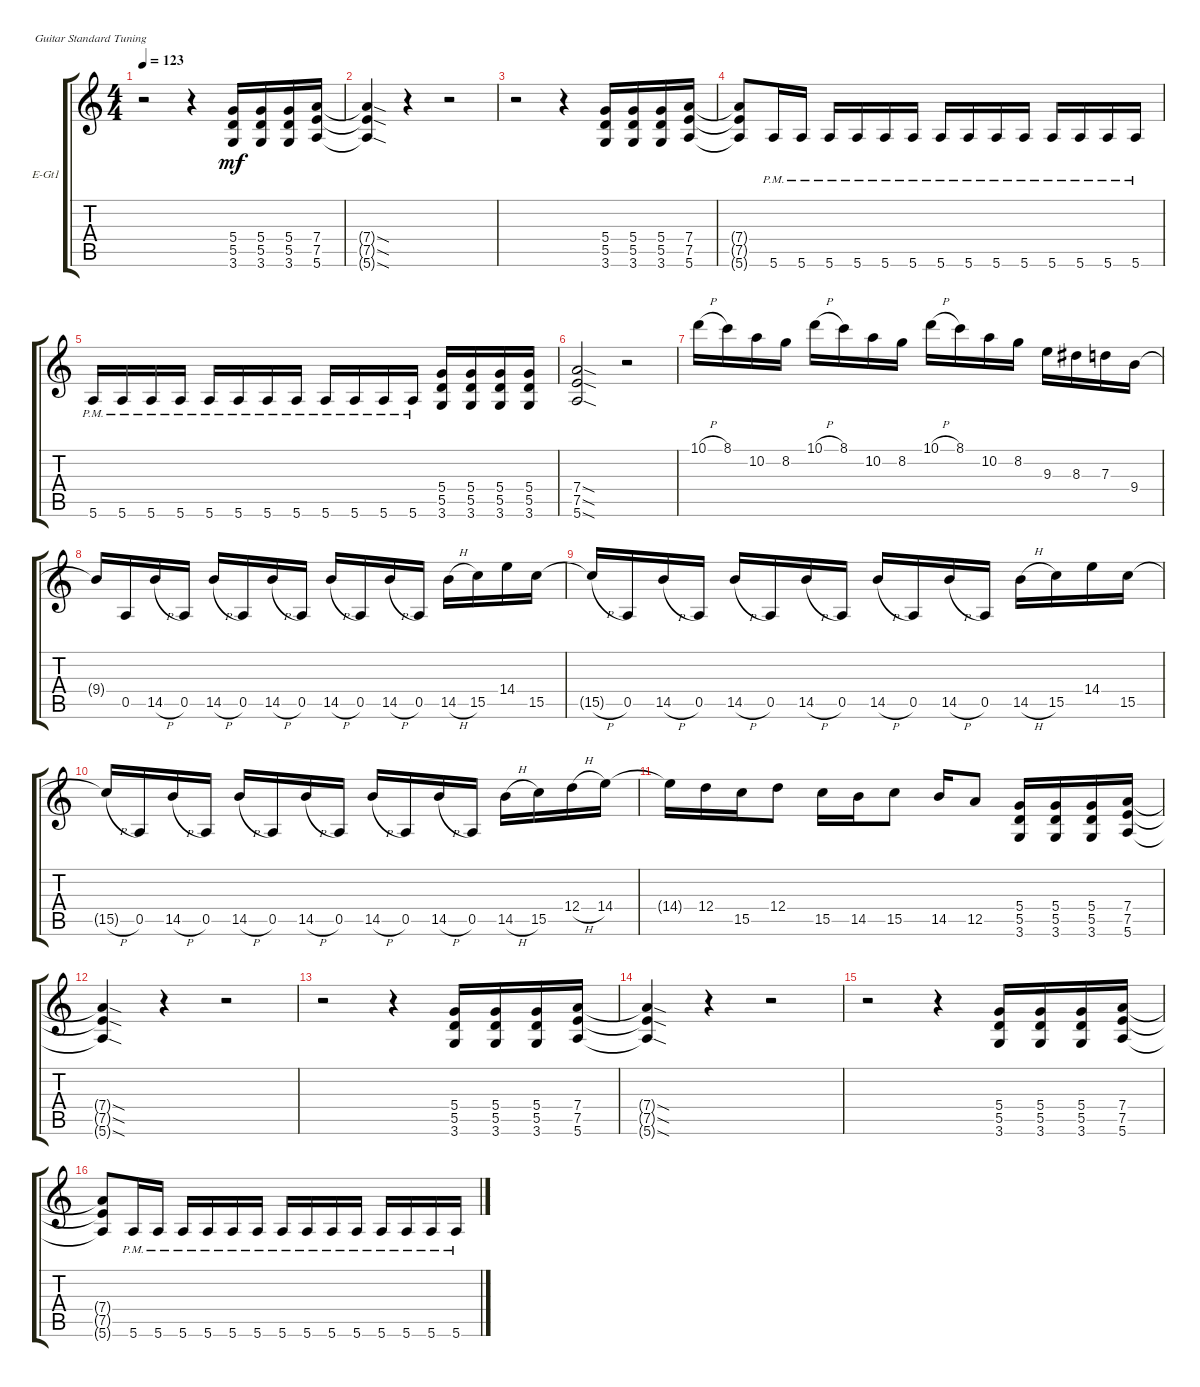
\defaultSystemsLayout 4
\bracketExtendMode groupsimilarinstruments
\firstSystemTrackNameOrientation horizontal
\otherSystemsTrackNameOrientation horizontal
\track ("Guitar 1" "E-Gt1") {instrument distortionguitar}
\staff {score tabs}
\tuning (E4 B3 G3 D3 A2 E2)
\ts (4 4)
\tempo 123
\clef g2
\ks c
r.2{dy mf} r.4 (3.6 5.5 5.4).16 (3.6 5.4 5.5).16 (3.6 5.5 5.4).16 (5.6 7.4 7.5).16 |
(5.6{sod t} 7.5{sod t} 7.4{sod t}).4 r.4 r.2 |
r.2 r.4 (3.6 5.5 5.4).16 (3.6 5.4 5.5).16 (3.6 5.5 5.4).16 (5.6 7.4 7.5).16 |
(5.6{t} 7.5{t} 7.4{t}).8 5.6{pm}.16 5.6{pm}.16 5.6{pm}.16 5.6{pm}.16 5.6{pm}.16 5.6{pm}.16 5.6{pm}.16 5.6{pm}.16 5.6{pm}.16 5.6{pm}.16 5.6{pm}.16 5.6{pm}.16 5.6{pm}.16 5.6{pm}.16 |
5.6{pm}.16 5.6{pm}.16 5.6{pm}.16 5.6{pm}.16 5.6{pm}.16 5.6{pm}.16 5.6{pm}.16 5.6{pm}.16 5.6{pm}.16 5.6{pm}.16 5.6{pm}.16 5.6{pm}.16 (3.6 5.5 5.4).16 (3.6 5.4 5.5).16 (3.6 5.5 5.4).16 (3.6 5.5 5.4).16 |
(5.6{sod} 7.5{sod} 7.4{sod}).2 r.2 |
10.1{h}.16 8.1.16 10.2.16 8.2.16 10.1{h}.16 8.1.16 10.2.16 8.2.16 10.1{h}.16 8.1.16 10.2.16 8.2.16 9.3.16 8.3.16 7.3.16 9.4.16 |
9.4{t}.16 0.5.16 14.5{h}.16 0.5.16 14.5{h}.16 0.5.16 14.5{h}.16 0.5.16 14.5{h}.16 0.5.16 14.5{h}.16 0.5.16 14.5{h}.16 15.5.16 14.4.16 15.5.16 |
15.5{h t}.16 0.5.16 14.5{h}.16 0.5.16 14.5{h}.16 0.5.16 14.5{h}.16 0.5.16 14.5{h}.16 0.5.16 14.5{h}.16 0.5.16 14.5{h}.16 15.5.16 14.4.16 15.5.16 |
15.5{h t}.16 0.5.16 14.5{h}.16 0.5.16 14.5{h}.16 0.5.16 14.5{h}.16 0.5.16 14.5{h}.16 0.5.16 14.5{h}.16 0.5.16 14.5{h}.16 15.5.16 12.4{h}.16 14.4.16 |
14.4{t}.16 12.4.16 15.5.16 12.4.8 15.5.16 14.5.16 15.5.8 14.5.16 12.5.8 (3.6 5.4 5.5).16 (3.6 5.5 5.4).16 (3.6 5.4 5.5).16 (5.6 7.5 7.4).16 |
(5.6{sod t} 7.5{sod t} 7.4{sod t}).4 r.4 r.2 |
r.2 r.4 (3.6 5.5 5.4).16 (3.6 5.4 5.5).16 (3.6 5.5 5.4).16 (5.6 7.4 7.5).16 |
(5.6{sod t} 7.5{sod t} 7.4{sod t}).4 r.4 r.2 |
r.2 r.4 (3.6 5.5 5.4).16 (3.6 5.4 5.5).16 (3.6 5.5 5.4).16 (5.6 7.4 7.5).16 |
(5.6{t} 7.5{t} 7.4{t}).8 5.6{pm}.16 5.6{pm}.16 5.6{pm}.16 5.6{pm}.16 5.6{pm}.16 5.6{pm}.16 5.6{pm}.16 5.6{pm}.16 5.6{pm}.16 5.6{pm}.16 5.6{pm}.16 5.6{pm}.16 5.6{pm}.16 5.6{pm}.16
